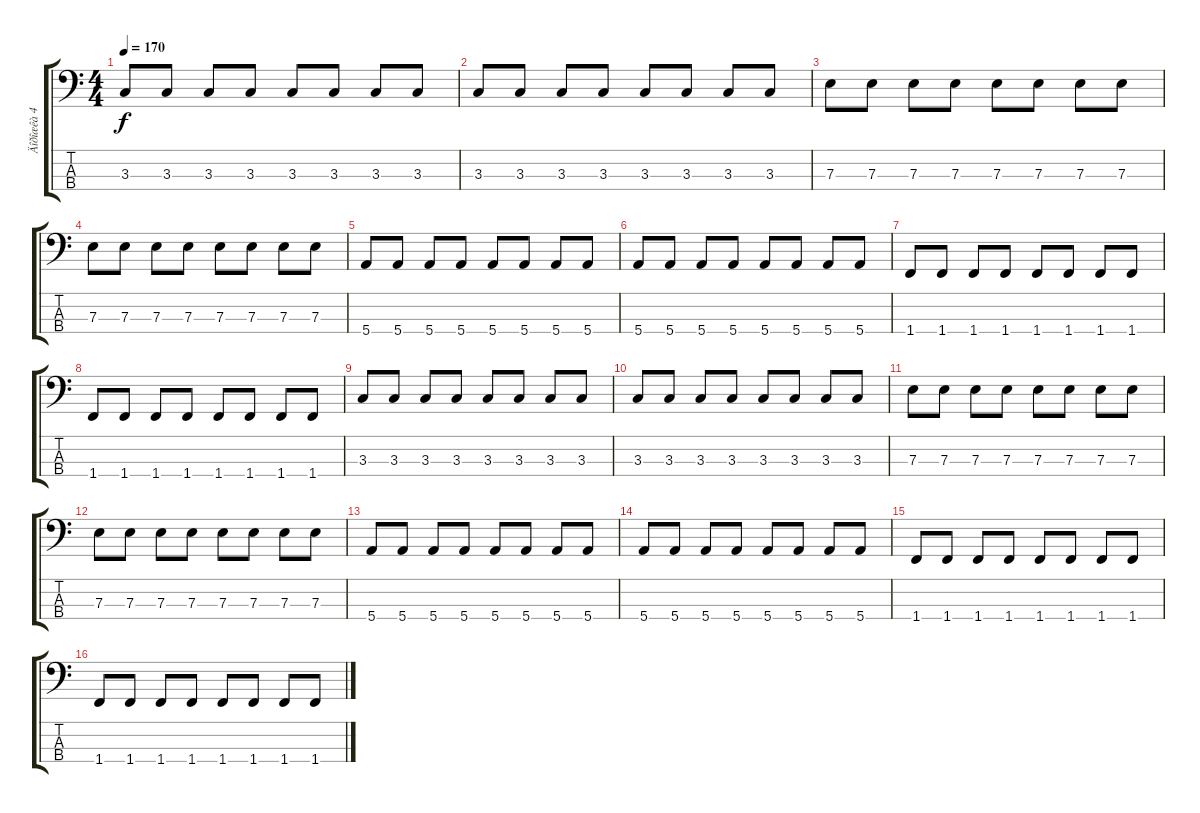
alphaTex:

\track ("Äîðîæêà 4" "Äîðîæêà 4") {instrument electricbassfinger}
\staff {score tabs}
\tuning (G2 D2 A1 E1) {hide}
\ts (4 4)
\tempo 170
\clef f4
\ks c
3.3.8{dy f} 3.3.8 3.3.8 3.3.8 3.3.8 3.3.8 3.3.8 3.3.8 |
3.3.8 3.3.8 3.3.8 3.3.8 3.3.8 3.3.8 3.3.8 3.3.8 |
7.3.8 7.3.8 7.3.8 7.3.8 7.3.8 7.3.8 7.3.8 7.3.8 |
7.3.8 7.3.8 7.3.8 7.3.8 7.3.8 7.3.8 7.3.8 7.3.8 |
5.4.8 5.4.8 5.4.8 5.4.8 5.4.8 5.4.8 5.4.8 5.4.8 |
5.4.8 5.4.8 5.4.8 5.4.8 5.4.8 5.4.8 5.4.8 5.4.8 |
1.4.8 1.4.8 1.4.8 1.4.8 1.4.8 1.4.8 1.4.8 1.4.8 |
1.4.8 1.4.8 1.4.8 1.4.8 1.4.8 1.4.8 1.4.8 1.4.8 |
3.3.8 3.3.8 3.3.8 3.3.8 3.3.8 3.3.8 3.3.8 3.3.8 |
3.3.8 3.3.8 3.3.8 3.3.8 3.3.8 3.3.8 3.3.8 3.3.8 |
7.3.8 7.3.8 7.3.8 7.3.8 7.3.8 7.3.8 7.3.8 7.3.8 |
7.3.8 7.3.8 7.3.8 7.3.8 7.3.8 7.3.8 7.3.8 7.3.8 |
5.4.8 5.4.8 5.4.8 5.4.8 5.4.8 5.4.8 5.4.8 5.4.8 |
5.4.8 5.4.8 5.4.8 5.4.8 5.4.8 5.4.8 5.4.8 5.4.8 |
1.4.8 1.4.8 1.4.8 1.4.8 1.4.8 1.4.8 1.4.8 1.4.8 |
1.4.8 1.4.8 1.4.8 1.4.8 1.4.8 1.4.8 1.4.8 1.4.8
